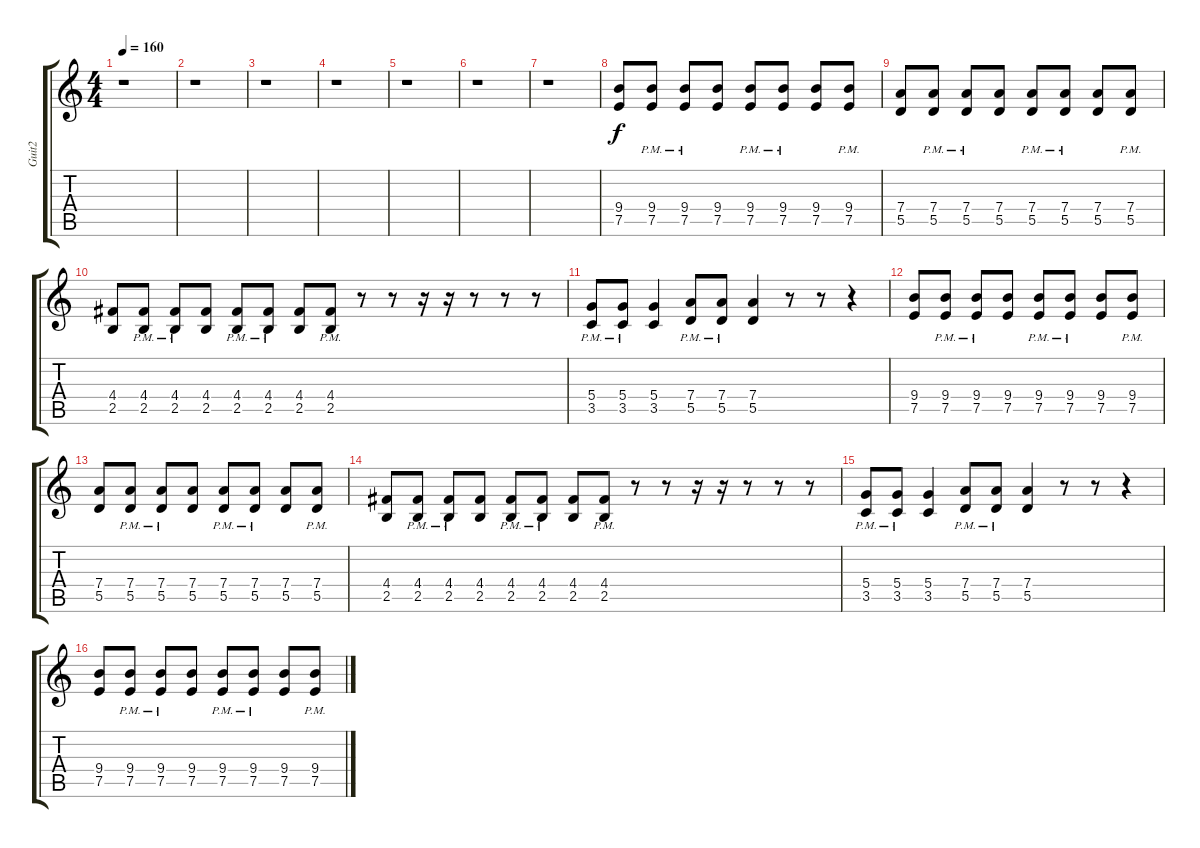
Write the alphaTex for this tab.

\track ("Guit2" "Guit2") {instrument overdrivenguitar}
\staff {score tabs}
\tuning (E4 B3 G3 D3 A2 E2) {hide}
\ts (4 4)
\tempo 160
\clef g2
\ks c
r.1{dy f} |
r.1 |
r.1 |
r.1 |
r.1 |
r.1 |
r.1 |
(9.4 7.5).8 (9.4{pm} 7.5{pm}).8 (9.4{pm} 7.5{pm}).8 (9.4 7.5).8 (9.4{pm} 7.5{pm}).8 (9.4{pm} 7.5{pm}).8 (9.4 7.5).8 (9.4{pm} 7.5{pm}).8 |
(7.4 5.5).8 (7.4{pm} 5.5{pm}).8 (7.4{pm} 5.5{pm}).8 (7.4 5.5).8 (7.4{pm} 5.5{pm}).8 (7.4{pm} 5.5{pm}).8 (7.4 5.5).8 (7.4{pm} 5.5{pm}).8 |
(4.4 2.5).8 (4.4{pm} 2.5{pm}).8 (4.4{pm} 2.5{pm}).8 (4.4 2.5).8 (4.4{pm} 2.5{pm}).8 (4.4{pm} 2.5{pm}).8 (4.4 2.5).8 (4.4{pm} 2.5{pm}).8 r.8 r.8 r.16 r.16 r.8 r.8 r.8 |
(5.4{pm} 3.5{pm}).8 (5.4{pm} 3.5{pm}).8 (5.4 3.5).4 (7.4{pm} 5.5{pm}).8 (7.4{pm} 5.5{pm}).8 (7.4 5.5).4 r.8 r.8 r.4 |
(9.4 7.5).8 (9.4{pm} 7.5{pm}).8 (9.4{pm} 7.5{pm}).8 (9.4 7.5).8 (9.4{pm} 7.5{pm}).8 (9.4{pm} 7.5{pm}).8 (9.4 7.5).8 (9.4{pm} 7.5{pm}).8 |
(7.4 5.5).8 (7.4{pm} 5.5{pm}).8 (7.4{pm} 5.5{pm}).8 (7.4 5.5).8 (7.4{pm} 5.5{pm}).8 (7.4{pm} 5.5{pm}).8 (7.4 5.5).8 (7.4{pm} 5.5{pm}).8 |
(4.4 2.5).8 (4.4{pm} 2.5{pm}).8 (4.4{pm} 2.5{pm}).8 (4.4 2.5).8 (4.4{pm} 2.5{pm}).8 (4.4{pm} 2.5{pm}).8 (4.4 2.5).8 (4.4{pm} 2.5{pm}).8 r.8 r.8 r.16 r.16 r.8 r.8 r.8 |
(5.4{pm} 3.5{pm}).8 (5.4{pm} 3.5{pm}).8 (5.4 3.5).4 (7.4{pm} 5.5{pm}).8 (7.4{pm} 5.5{pm}).8 (7.4 5.5).4 r.8 r.8 r.4 |
(9.4 7.5).8 (9.4{pm} 7.5{pm}).8 (9.4{pm} 7.5{pm}).8 (9.4 7.5).8 (9.4{pm} 7.5{pm}).8 (9.4{pm} 7.5{pm}).8 (9.4 7.5).8 (9.4{pm} 7.5{pm}).8
